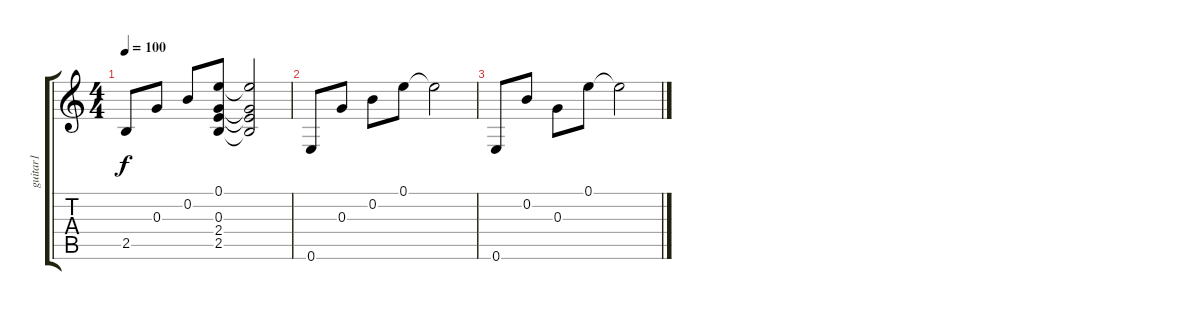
\track ("guitar1" "guitar1") {instrument acousticguitarsteel}
\staff {score tabs}
\tuning (E4 B3 G3 D3 A2 E2) {hide}
\ts (4 4)
\tempo 100
\clef g2
\ks c
2.5.8{dy f} 0.3.8 0.2.8 (0.1 0.3 2.4 2.5).8 (0.1{t} 0.3{t} 2.4{t} 2.5{t}).2 |
0.6.8 0.3.8 0.2.8 0.1.8 0.1{t}.2 |
0.6.8 0.2.8 0.3.8 0.1.8 0.1{t}.2
